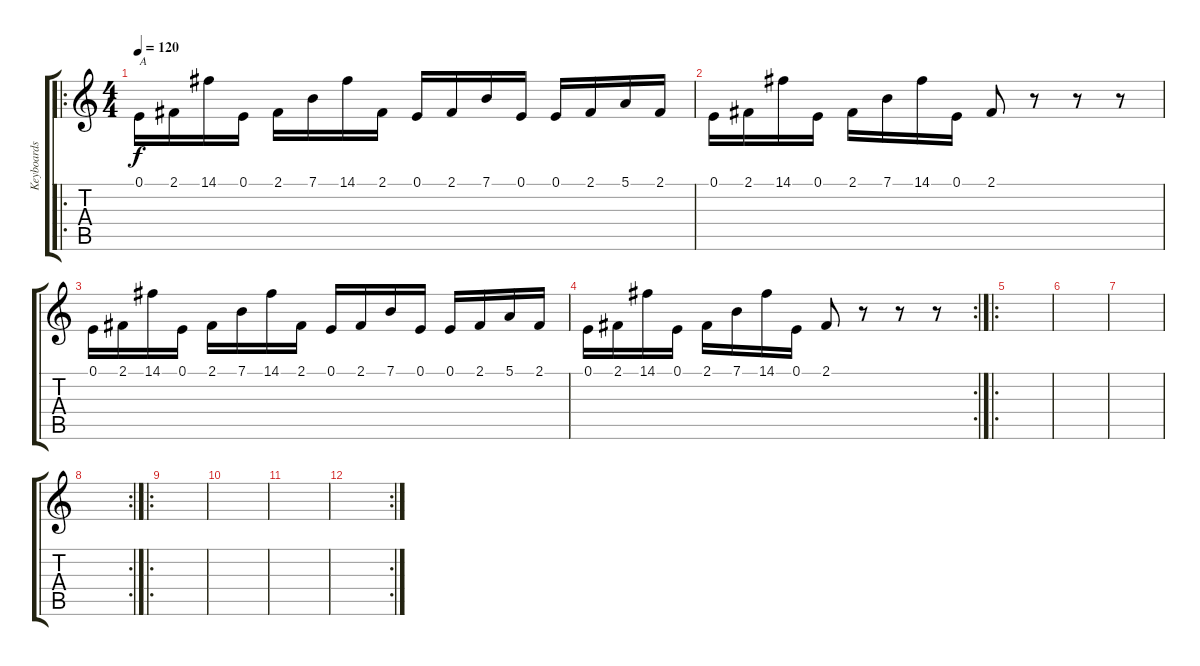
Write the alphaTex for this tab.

\track ("Keyboards 3 / Guitar 3" "Keyboards ") {instrument lead2sawtooth}
\staff {score tabs}
\tuning (E4 B3 G3 D3 A2 E2) {hide}
\ro
\ts (4 4)
\tempo 120
\clef g2
\ks c
0.1.16{txt "A" dy f volume 13 instrument lead2sawtooth} 2.1.16 14.1.16 0.1.16 2.1.16 7.1.16 14.1.16 2.1.16 0.1.16 2.1.16 7.1.16 0.1.16 0.1.16 2.1.16 5.1.16 2.1.16 |
0.1.16 2.1.16 14.1.16 0.1.16 2.1.16 7.1.16 14.1.16 0.1.16 2.1.8 r.8 r.8 r.8 |
0.1.16 2.1.16 14.1.16 0.1.16 2.1.16 7.1.16 14.1.16 2.1.16 0.1.16 2.1.16 7.1.16 0.1.16 0.1.16 2.1.16 5.1.16 2.1.16 |
\rc 2
0.1.16 2.1.16 14.1.16 0.1.16 2.1.16 7.1.16 14.1.16 0.1.16 2.1.8 r.8 r.8 r.8 |
\ro
|
|
|
\rc 2
|
\ro
|
|
|
\rc 2
